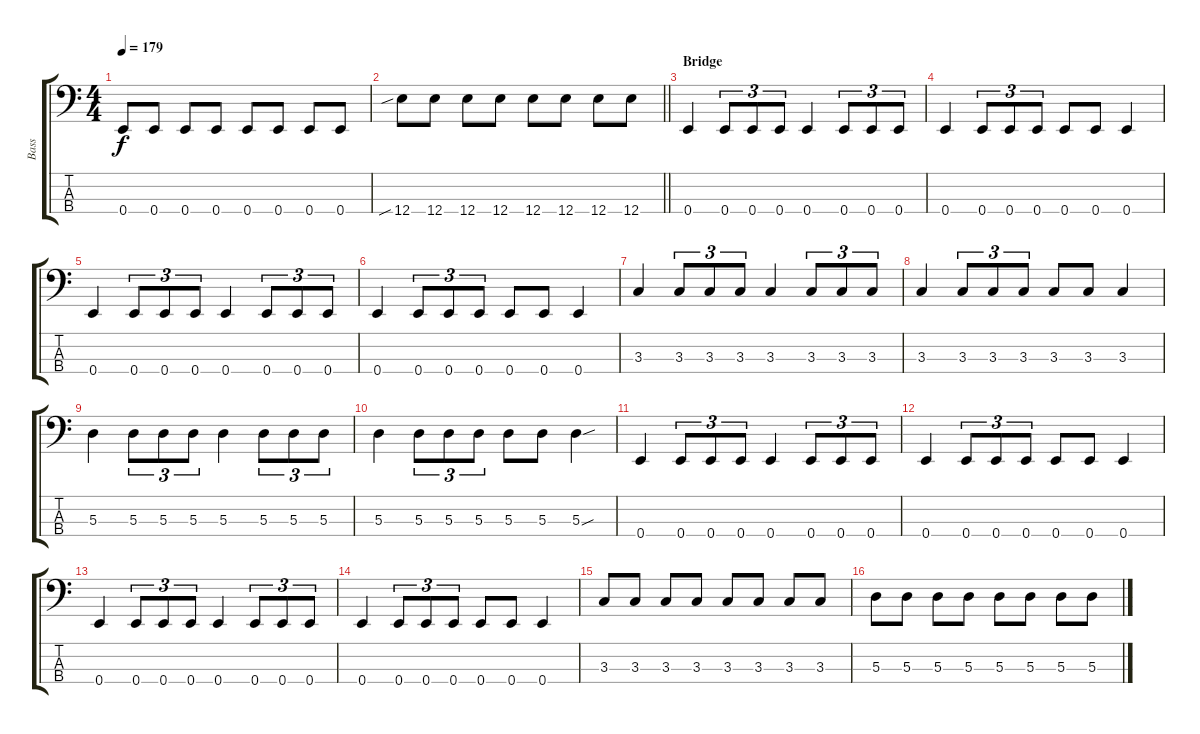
\track ("Bass" "Bass") {instrument electricbasspick}
\staff {score tabs}
\tuning (G2 D2 A1 E1) {hide}
\ts (4 4)
\tempo 179
\clef f4
\ks c
0.4.8{dy f} 0.4.8 0.4.8 0.4.8 0.4.8 0.4.8 0.4.8 0.4.8 |
\barLineRight lightlight
12.4{sib}.8 12.4.8 12.4.8 12.4.8 12.4.8 12.4.8 12.4.8 12.4.8 |
\section ("" "Bridge")
0.4.4 0.4.8{tu (3 2)} 0.4.8{tu (3 2)} 0.4.8{tu (3 2)} 0.4.4 0.4.8{tu (3 2)} 0.4.8{tu (3 2)} 0.4.8{tu (3 2)} |
0.4.4 0.4.8{tu (3 2)} 0.4.8{tu (3 2)} 0.4.8{tu (3 2)} 0.4.8 0.4.8 0.4.4 |
0.4.4 0.4.8{tu (3 2)} 0.4.8{tu (3 2)} 0.4.8{tu (3 2)} 0.4.4 0.4.8{tu (3 2)} 0.4.8{tu (3 2)} 0.4.8{tu (3 2)} |
0.4.4 0.4.8{tu (3 2)} 0.4.8{tu (3 2)} 0.4.8{tu (3 2)} 0.4.8 0.4.8 0.4.4 |
3.3.4 3.3.8{tu (3 2)} 3.3.8{tu (3 2)} 3.3.8{tu (3 2)} 3.3.4 3.3.8{tu (3 2)} 3.3.8{tu (3 2)} 3.3.8{tu (3 2)} |
3.3.4 3.3.8{tu (3 2)} 3.3.8{tu (3 2)} 3.3.8{tu (3 2)} 3.3.8 3.3.8 3.3.4 |
5.3.4 5.3.8{tu (3 2)} 5.3.8{tu (3 2)} 5.3.8{tu (3 2)} 5.3.4 5.3.8{tu (3 2)} 5.3.8{tu (3 2)} 5.3.8{tu (3 2)} |
5.3.4 5.3.8{tu (3 2)} 5.3.8{tu (3 2)} 5.3.8{tu (3 2)} 5.3.8 5.3.8 5.3{sou}.4 |
0.4.4 0.4.8{tu (3 2)} 0.4.8{tu (3 2)} 0.4.8{tu (3 2)} 0.4.4 0.4.8{tu (3 2)} 0.4.8{tu (3 2)} 0.4.8{tu (3 2)} |
0.4.4 0.4.8{tu (3 2)} 0.4.8{tu (3 2)} 0.4.8{tu (3 2)} 0.4.8 0.4.8 0.4.4 |
0.4.4 0.4.8{tu (3 2)} 0.4.8{tu (3 2)} 0.4.8{tu (3 2)} 0.4.4 0.4.8{tu (3 2)} 0.4.8{tu (3 2)} 0.4.8{tu (3 2)} |
0.4.4 0.4.8{tu (3 2)} 0.4.8{tu (3 2)} 0.4.8{tu (3 2)} 0.4.8 0.4.8 0.4.4 |
3.3.8 3.3.8 3.3.8 3.3.8 3.3.8 3.3.8 3.3.8 3.3.8 |
5.3.8 5.3.8 5.3.8 5.3.8 5.3.8 5.3.8 5.3.8 5.3.8
